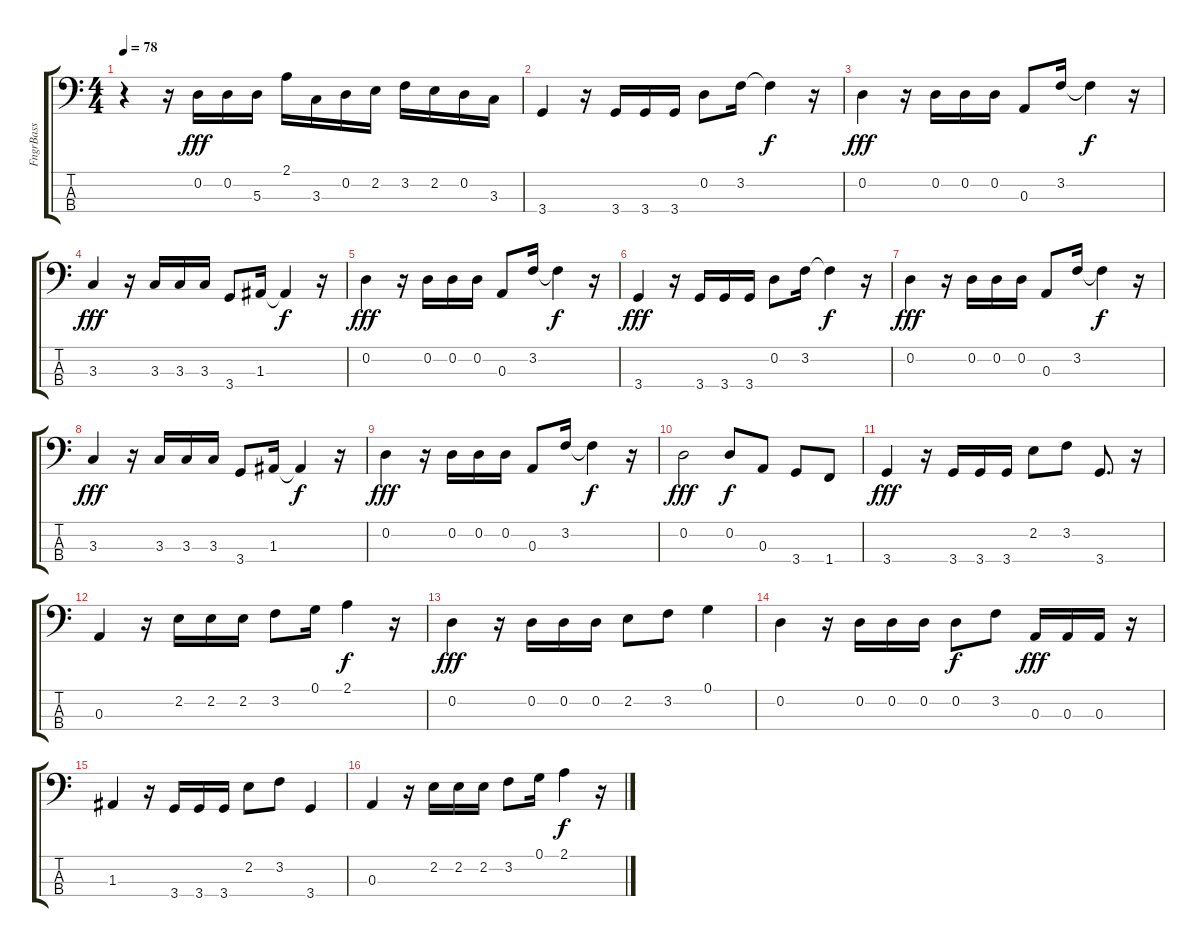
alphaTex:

\track ("FngrBass" "FngrBass") {instrument electricbassfinger}
\staff {score tabs}
\tuning (G2 D2 A1 E1) {hide}
\ts (4 4)
\tempo 78
\clef f4
\ks c
r.4{dy f} r.16 0.2.16{dy fff} 0.2.16 5.3.16 2.1.16 3.3.16 0.2.16 2.2.16 3.2.16 2.2.16 0.2.16 3.3.16 |
3.4.4 r.16 3.4.16 3.4.16 3.4.16 0.2.8 3.2.16 3.2{t}.4{dy f} r.16 |
0.2.4{dy fff} r.16 0.2.16 0.2.16 0.2.16 0.3.8 3.2.16 3.2{t}.4{dy f} r.16 |
3.3.4{dy fff} r.16 3.3.16 3.3.16 3.3.16 3.4.8 1.3.16 1.3{t}.4{dy f} r.16 |
0.2.4{dy fff} r.16 0.2.16 0.2.16 0.2.16 0.3.8 3.2.16 3.2{t}.4{dy f} r.16 |
3.4.4{dy fff} r.16 3.4.16 3.4.16 3.4.16 0.2.8 3.2.16 3.2{t}.4{dy f} r.16 |
0.2.4{dy fff} r.16 0.2.16 0.2.16 0.2.16 0.3.8 3.2.16 3.2{t}.4{dy f} r.16 |
3.3.4{dy fff} r.16 3.3.16 3.3.16 3.3.16 3.4.8 1.3.16 1.3{t}.4{dy f} r.16 |
0.2.4{dy fff} r.16 0.2.16 0.2.16 0.2.16 0.3.8 3.2.16 3.2{t}.4{dy f} r.16 |
0.2.2{dy fff} 0.2.8{dy f} 0.3.8 3.4.8 1.4.8 |
3.4.4{dy fff} r.16 3.4.16 3.4.16 3.4.16 2.2.8 3.2.8 3.4.8{d} r.16 |
0.3.4 r.16 2.2.16 2.2.16 2.2.16 3.2.8 0.1.16 2.1.4{dy f} r.16 |
0.2.4{dy fff} r.16 0.2.16 0.2.16 0.2.16 2.2.8 3.2.8 0.1.4 |
0.2.4 r.16 0.2.16 0.2.16 0.2.16 0.2.8{dy f} 3.2.8 0.3.16{dy fff} 0.3.16 0.3.16 r.16 |
1.3.4 r.16 3.4.16 3.4.16 3.4.16 2.2.8 3.2.8 3.4.4 |
0.3.4 r.16 2.2.16 2.2.16 2.2.16 3.2.8 0.1.16 2.1.4{dy f} r.16
